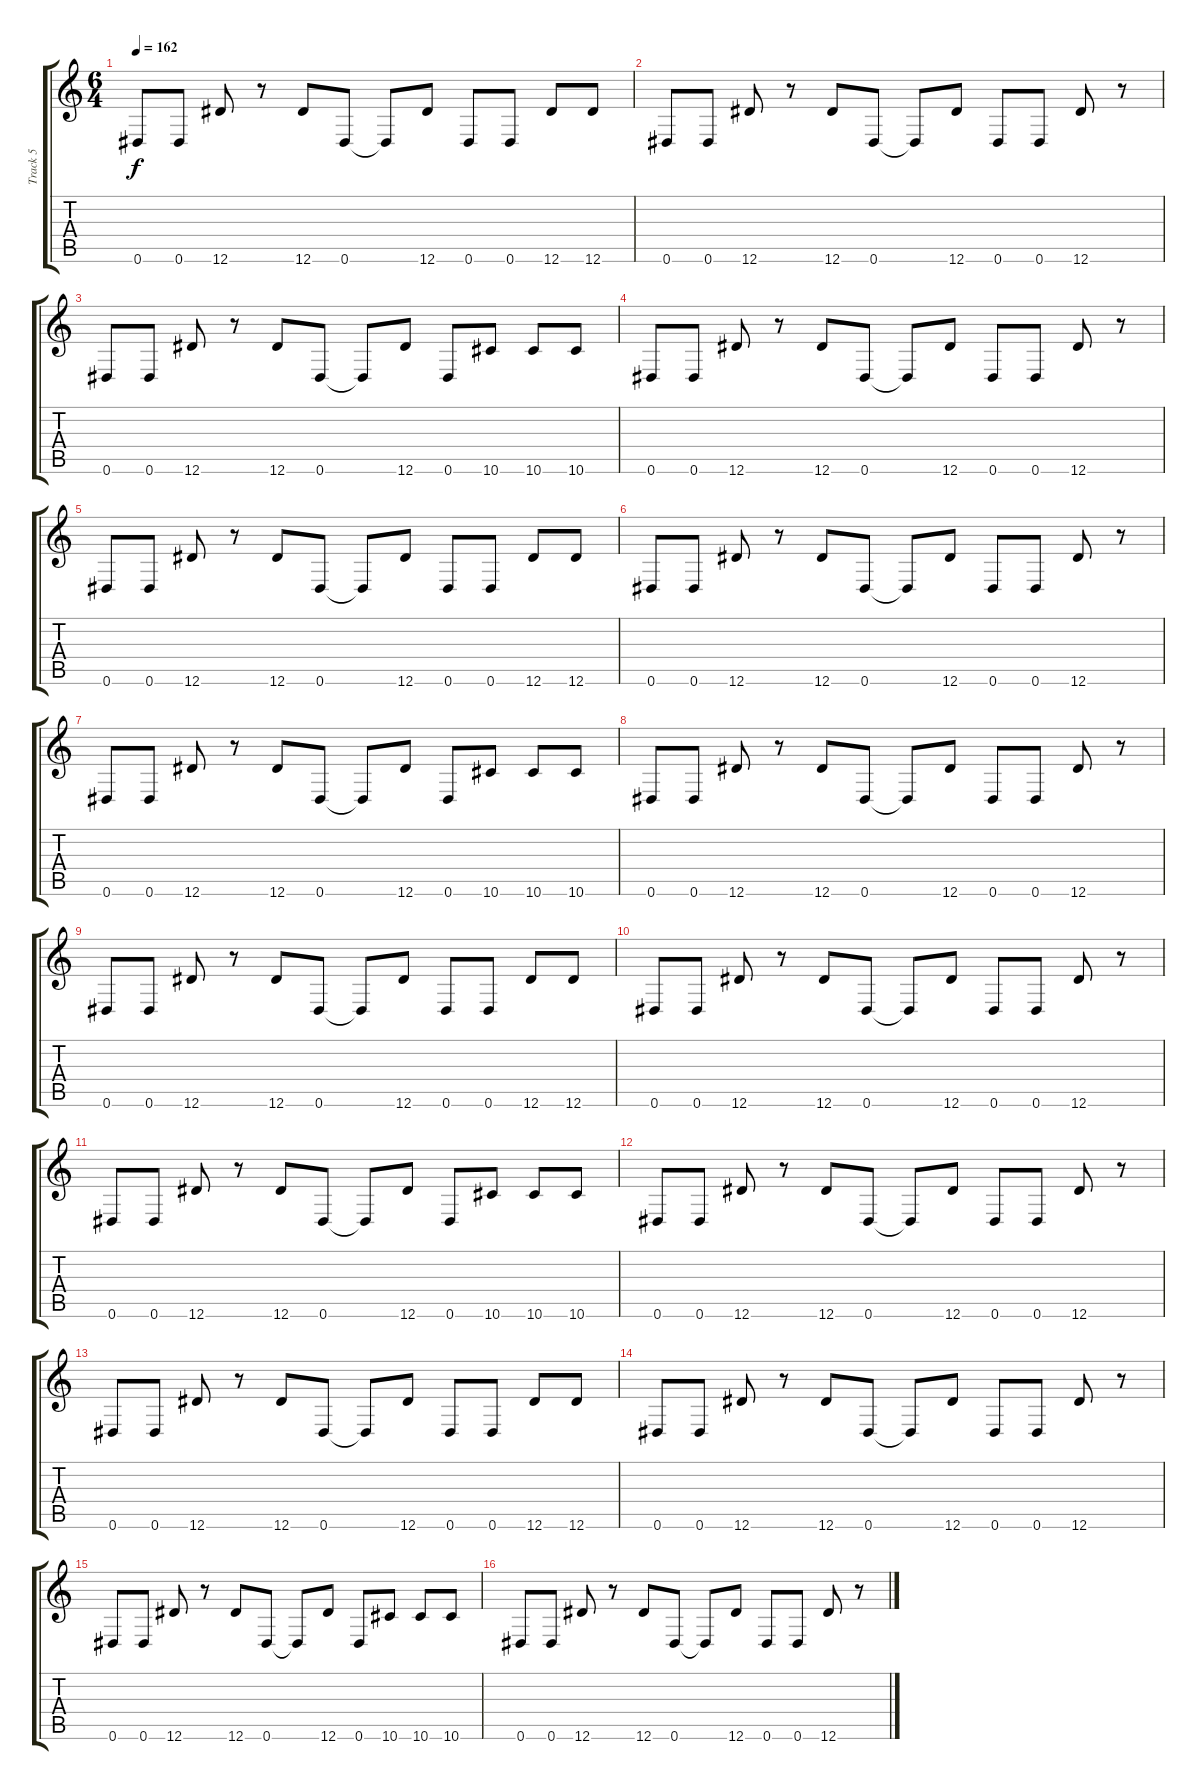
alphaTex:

\track ("Track 5" "Track 5") {instrument distortionguitar}
\staff {score tabs}
\tuning (F4 C4 Ab3 Eb3 Bb2 Eb2) {hide}
\ts (6 4)
\tempo 162
\clef g2
\ks c
0.6.8{dy f} 0.6.8 12.6.8 r.8 12.6.8 0.6.8 0.6{t}.8 12.6.8 0.6.8 0.6.8 12.6.8 12.6.8 |
0.6.8 0.6.8 12.6.8 r.8 12.6.8 0.6.8 0.6{t}.8 12.6.8 0.6.8 0.6.8 12.6.8 r.8 |
0.6.8 0.6.8 12.6.8 r.8 12.6.8 0.6.8 0.6{t}.8 12.6.8 0.6.8 10.6.8 10.6.8 10.6.8 |
0.6.8 0.6.8 12.6.8 r.8 12.6.8 0.6.8 0.6{t}.8 12.6.8 0.6.8 0.6.8 12.6.8 r.8 |
0.6.8 0.6.8 12.6.8 r.8 12.6.8 0.6.8 0.6{t}.8 12.6.8 0.6.8 0.6.8 12.6.8 12.6.8 |
0.6.8 0.6.8 12.6.8 r.8 12.6.8 0.6.8 0.6{t}.8 12.6.8 0.6.8 0.6.8 12.6.8 r.8 |
0.6.8 0.6.8 12.6.8 r.8 12.6.8 0.6.8 0.6{t}.8 12.6.8 0.6.8 10.6.8 10.6.8 10.6.8 |
0.6.8 0.6.8 12.6.8 r.8 12.6.8 0.6.8 0.6{t}.8 12.6.8 0.6.8 0.6.8 12.6.8 r.8 |
0.6.8 0.6.8 12.6.8 r.8 12.6.8 0.6.8 0.6{t}.8 12.6.8 0.6.8 0.6.8 12.6.8 12.6.8 |
0.6.8 0.6.8 12.6.8 r.8 12.6.8 0.6.8 0.6{t}.8 12.6.8 0.6.8 0.6.8 12.6.8 r.8 |
0.6.8 0.6.8 12.6.8 r.8 12.6.8 0.6.8 0.6{t}.8 12.6.8 0.6.8 10.6.8 10.6.8 10.6.8 |
0.6.8 0.6.8 12.6.8 r.8 12.6.8 0.6.8 0.6{t}.8 12.6.8 0.6.8 0.6.8 12.6.8 r.8 |
0.6.8 0.6.8 12.6.8 r.8 12.6.8 0.6.8 0.6{t}.8 12.6.8 0.6.8 0.6.8 12.6.8 12.6.8 |
0.6.8 0.6.8 12.6.8 r.8 12.6.8 0.6.8 0.6{t}.8 12.6.8 0.6.8 0.6.8 12.6.8 r.8 |
0.6.8 0.6.8 12.6.8 r.8 12.6.8 0.6.8 0.6{t}.8 12.6.8 0.6.8 10.6.8 10.6.8 10.6.8 |
0.6.8 0.6.8 12.6.8 r.8 12.6.8 0.6.8 0.6{t}.8 12.6.8 0.6.8 0.6.8 12.6.8 r.8
